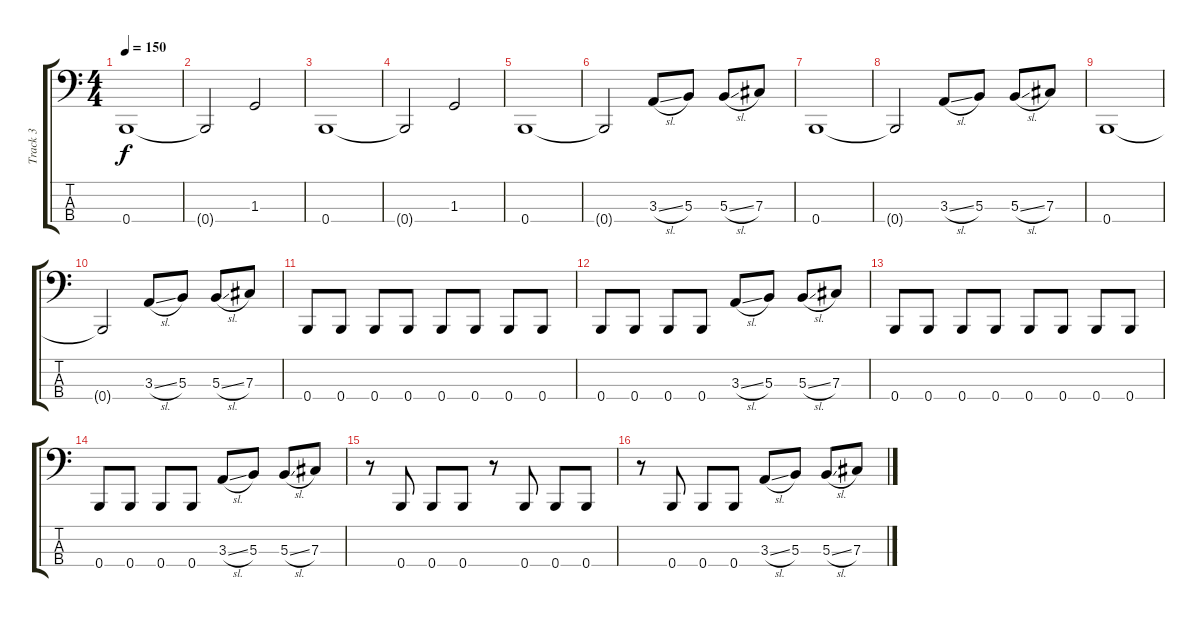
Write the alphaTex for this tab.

\track ("Track 3" "Track 3") {instrument electricbasspick}
\staff {score tabs}
\tuning (E2 B1 Gb1 B0) {hide}
\ts (4 4)
\tempo 150
\clef f4
\ks c
0.4.1{dy f} |
0.4{t}.2 1.3.2 |
0.4.1 |
0.4{t}.2 1.3.2 |
0.4.1 |
0.4{t}.2 3.3{sl}.8 5.3.8 5.3{sl}.8 7.3.8 |
0.4.1 |
0.4{t}.2 3.3{sl}.8 5.3.8 5.3{sl}.8 7.3.8 |
0.4.1 |
0.4{t}.2 3.3{sl}.8 5.3.8 5.3{sl}.8 7.3.8 |
0.4.8 0.4.8 0.4.8 0.4.8 0.4.8 0.4.8 0.4.8 0.4.8 |
0.4.8 0.4.8 0.4.8 0.4.8 3.3{sl}.8 5.3.8 5.3{sl}.8 7.3.8 |
0.4.8 0.4.8 0.4.8 0.4.8 0.4.8 0.4.8 0.4.8 0.4.8 |
0.4.8 0.4.8 0.4.8 0.4.8 3.3{sl}.8 5.3.8 5.3{sl}.8 7.3.8 |
r.8 0.4.8 0.4.8 0.4.8 r.8 0.4.8 0.4.8 0.4.8 |
r.8 0.4.8 0.4.8 0.4.8 3.3{sl}.8 5.3.8 5.3{sl}.8 7.3.8
